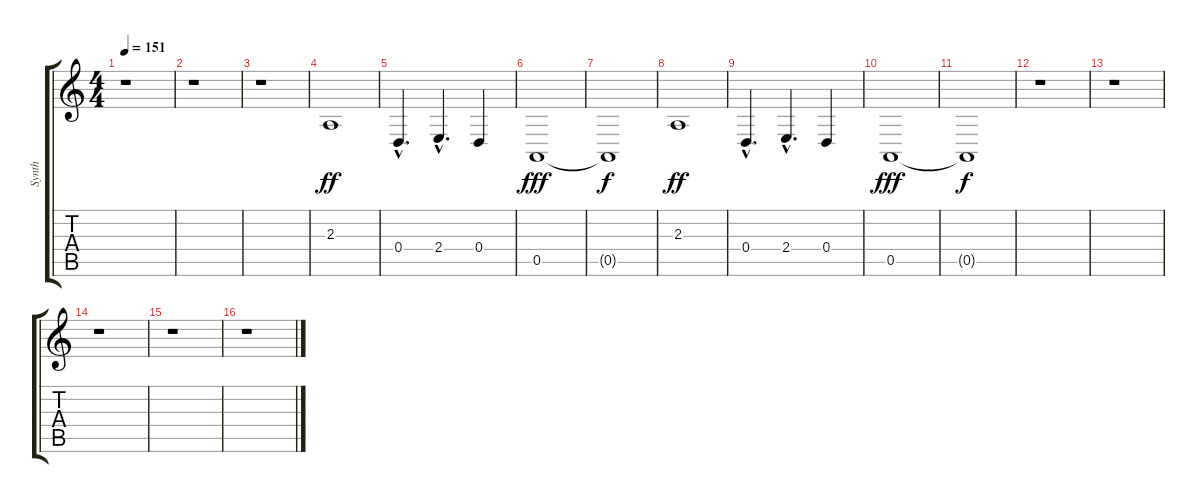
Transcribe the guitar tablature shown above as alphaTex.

\track ("Synth" "Synth") {instrument lead2sawtooth}
\staff {score tabs}
\tuning (E4 B3 G3 D3 A2 E2) {hide}
\ts (4 4)
\tempo 151
\clef g2
\ks c
r.1{dy f} |
r.1 |
r.1 |
2.3.1{dy ff} |
0.4{hac}.4{d} 2.4{hac}.4{d} 0.4.4 |
0.5.1{dy fff} |
0.5{t}.1{dy f} |
2.3.1{dy ff} |
0.4{hac}.4{d} 2.4{hac}.4{d} 0.4.4 |
0.5.1{dy fff} |
0.5{t}.1{dy f} |
r.1 |
r.1 |
r.1 |
r.1 |
r.1
